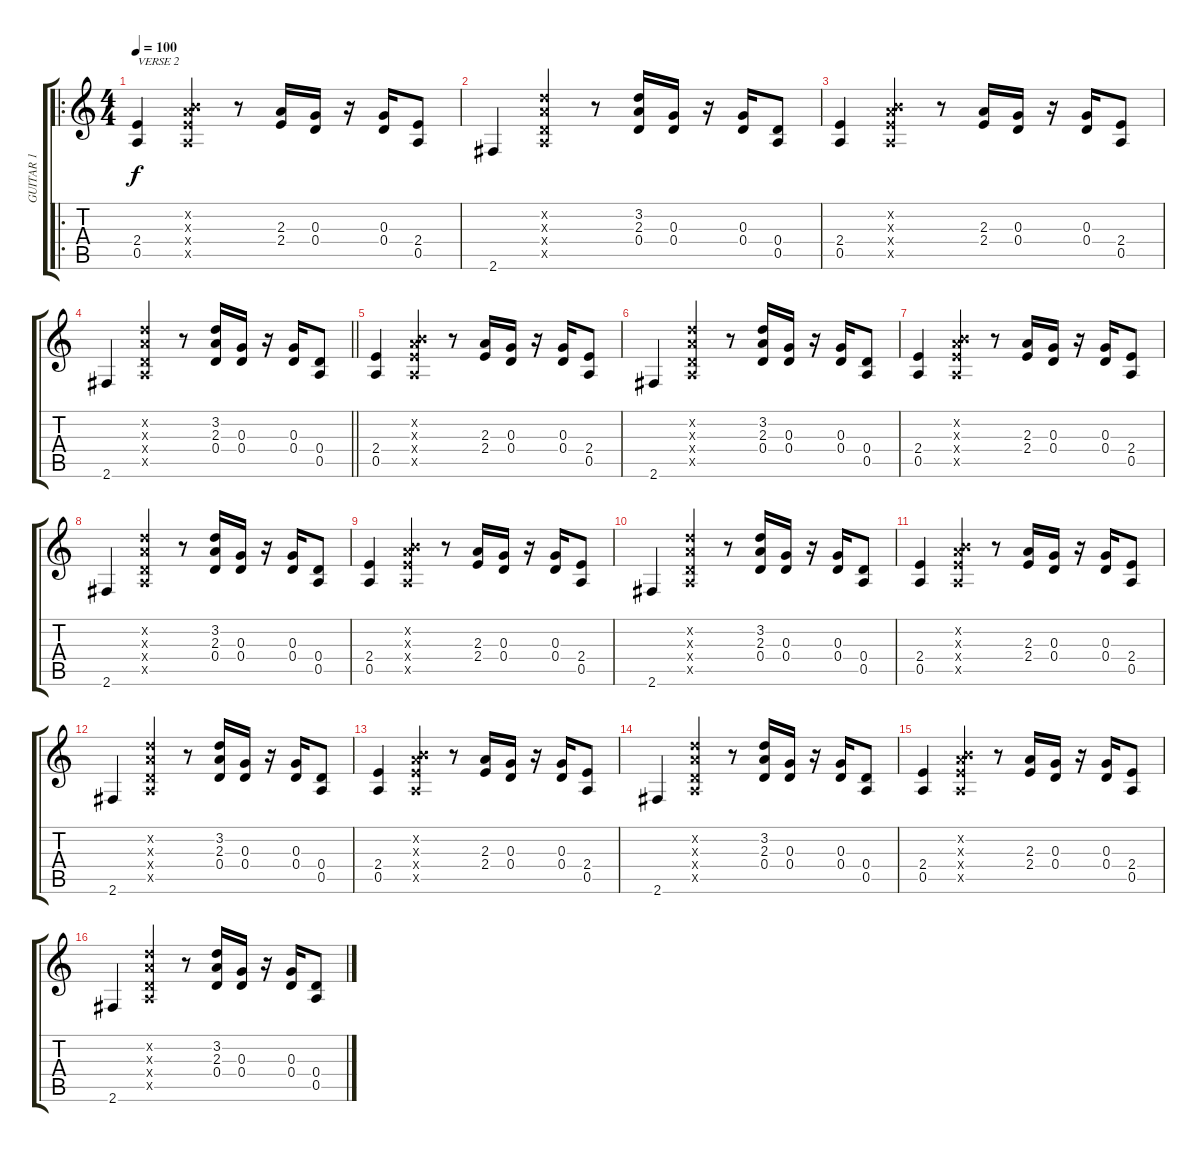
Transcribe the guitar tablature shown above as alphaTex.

\track (" GUITAR 1" " GUITAR 1") {instrument electricguitarmuted}
\staff {score tabs}
\tuning (E4 B3 G3 D3 A2 E2) {hide}
\ro
\ts (4 4)
\tempo 100
\clef g2
\ks c
(2.4 0.5).4{txt "VERSE 2" dy f} (0.2{x} 2.3{x} 2.4{x} 0.5{x}).4 r.8 (2.3 2.4).16 (0.3 0.4).16 r.16 (0.3 0.4).16 (2.4 0.5).8 |
2.6.4 (3.2{x} 2.3{x} 0.4{x} 0.5{x}).4 r.8 (3.2 2.3 0.4).16 (0.3 0.4).16 r.16 (0.3 0.4).16 (0.4 0.5).8 |
(2.4 0.5).4 (0.2{x} 2.3{x} 2.4{x} 0.5{x}).4 r.8 (2.3 2.4).16 (0.3 0.4).16 r.16 (0.3 0.4).16 (2.4 0.5).8 |
\barLineRight lightlight
2.6.4 (3.2{x} 2.3{x} 0.4{x} 0.5{x}).4 r.8 (3.2 2.3 0.4).16 (0.3 0.4).16 r.16 (0.3 0.4).16 (0.4 0.5).8 |
(2.4 0.5).4 (0.2{x} 2.3{x} 2.4{x} 0.5{x}).4 r.8 (2.3 2.4).16 (0.3 0.4).16 r.16 (0.3 0.4).16 (2.4 0.5).8 |
2.6.4 (3.2{x} 2.3{x} 0.4{x} 0.5{x}).4 r.8 (3.2 2.3 0.4).16 (0.3 0.4).16 r.16 (0.3 0.4).16 (0.4 0.5).8 |
(2.4 0.5).4 (0.2{x} 2.3{x} 2.4{x} 0.5{x}).4 r.8 (2.3 2.4).16 (0.3 0.4).16 r.16 (0.3 0.4).16 (2.4 0.5).8 |
2.6.4 (3.2{x} 2.3{x} 0.4{x} 0.5{x}).4 r.8 (3.2 2.3 0.4).16 (0.3 0.4).16 r.16 (0.3 0.4).16 (0.4 0.5).8 |
(2.4 0.5).4 (0.2{x} 2.3{x} 2.4{x} 0.5{x}).4 r.8 (2.3 2.4).16 (0.3 0.4).16 r.16 (0.3 0.4).16 (2.4 0.5).8 |
2.6.4 (3.2{x} 2.3{x} 0.4{x} 0.5{x}).4 r.8 (3.2 2.3 0.4).16 (0.3 0.4).16 r.16 (0.3 0.4).16 (0.4 0.5).8 |
(2.4 0.5).4 (0.2{x} 2.3{x} 2.4{x} 0.5{x}).4 r.8 (2.3 2.4).16 (0.3 0.4).16 r.16 (0.3 0.4).16 (2.4 0.5).8 |
2.6.4 (3.2{x} 2.3{x} 0.4{x} 0.5{x}).4 r.8 (3.2 2.3 0.4).16 (0.3 0.4).16 r.16 (0.3 0.4).16 (0.4 0.5).8 |
(2.4 0.5).4 (0.2{x} 2.3{x} 2.4{x} 0.5{x}).4 r.8 (2.3 2.4).16 (0.3 0.4).16 r.16 (0.3 0.4).16 (2.4 0.5).8 |
2.6.4 (3.2{x} 2.3{x} 0.4{x} 0.5{x}).4 r.8 (3.2 2.3 0.4).16 (0.3 0.4).16 r.16 (0.3 0.4).16 (0.4 0.5).8 |
(2.4 0.5).4 (0.2{x} 2.3{x} 2.4{x} 0.5{x}).4 r.8 (2.3 2.4).16 (0.3 0.4).16 r.16 (0.3 0.4).16 (2.4 0.5).8 |
2.6.4 (3.2{x} 2.3{x} 0.4{x} 0.5{x}).4 r.8 (3.2 2.3 0.4).16 (0.3 0.4).16 r.16 (0.3 0.4).16 (0.4 0.5).8
